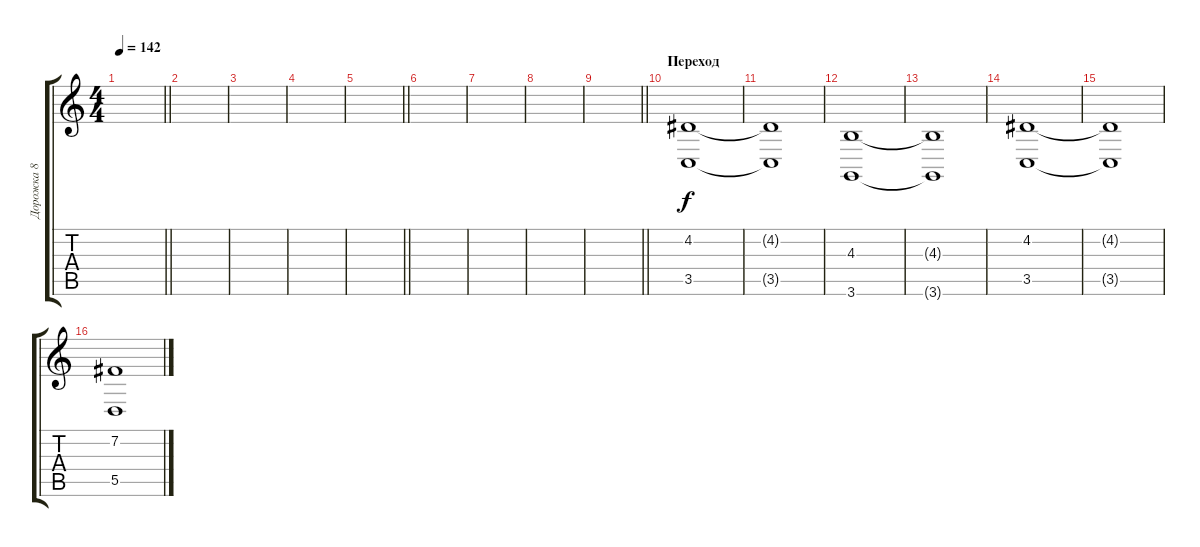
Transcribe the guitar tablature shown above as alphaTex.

\track ("Дорожка 8" "Дорожка 8") {instrument drawbarorgan}
\staff {score tabs}
\tuning (E4 B3 G3 D3 A2 E2) {hide}
\ts (4 4)
\tempo 142
\clef g2
\barLineRight lightlight
\ks c
|
|
|
|
\barLineRight lightlight
|
|
|
|
\barLineRight lightlight
|
\section ("" "Переход")
(4.2 3.5).1 |
(4.2{t} 3.5{t}).1 |
(4.3 3.6).1 |
(4.3{t} 3.6{t}).1 |
(4.2 3.5).1 |
(4.2{t} 3.5{t}).1 |
(7.2 5.5).1
